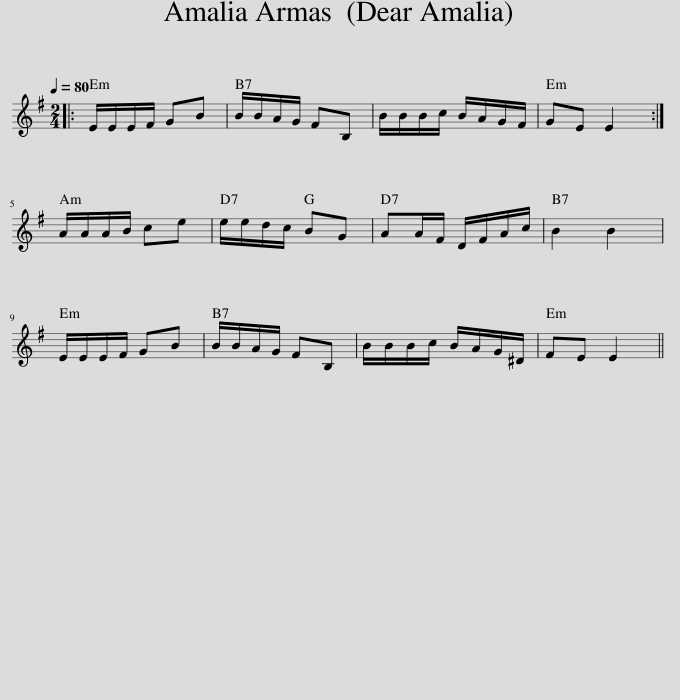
X:1
L:1/8
Q:1/4=80
M:2/4
I:linebreak $
K:Emin
V:1 treble
V:1
|: E/E/E/F/ GB | B/B/A/G/ FB, | B/B/B/c/ B/A/G/F/ | GE E2 :|$ A/A/A/B/ ce | %5
 e/e/d/c/ BG | AA/F/ D/F/A/c/ | B2 B2 |$ E/E/E/F/ GB | B/B/A/G/ FB, | %10
 B/B/B/c/ B/A/G/^D/ | FE E2 || %12
